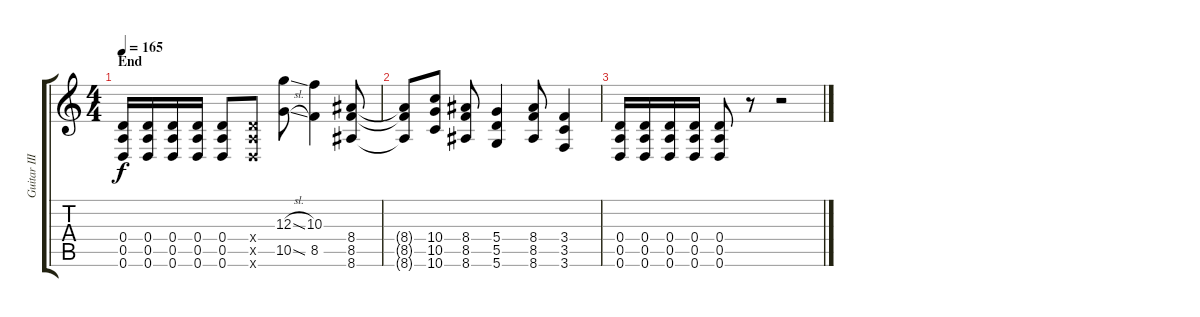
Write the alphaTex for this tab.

\track ("Guitar III" "Guitar III") {instrument overdrivenguitar}
\staff {score tabs}
\tuning (E4 B3 G3 D3 A2 D2) {hide}
\ts (4 4)
\section ("" "End")
\tempo 165
\clef g2
\ks c
(0.4 0.5 0.6).16{dy f} (0.4 0.5 0.6).16 (0.4 0.5 0.6).16 (0.4 0.5 0.6).16 (0.4 0.5 0.6).8 (0.4{x} 0.5{x} 0.6{x}).8 (12.3{sl} 10.5{sl}).8 (10.3 8.5).4 (8.4 8.5 8.6).8 |
(8.4{t} 8.5{t} 8.6{t}).8 (10.4 10.5 10.6).8 (8.4 8.5 8.6).8 (5.4 5.5 5.6).4 (8.4 8.5 8.6).8 (3.4 3.5 3.6).4 |
(0.4 0.5 0.6).16 (0.4 0.5 0.6).16 (0.4 0.5 0.6).16 (0.4 0.5 0.6).16 (0.4 0.5 0.6).8 r.8 r.2
